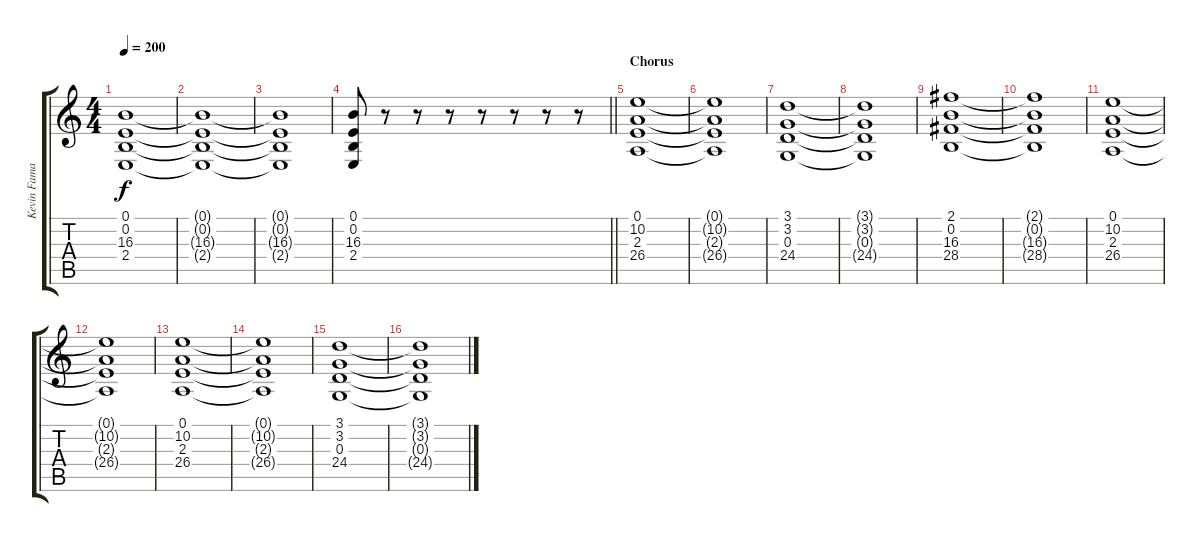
\track ("Kevin Famarin (Keyboards)" "Kevin Fama") {instrument churchorgan}
\staff {score tabs}
\tuning (E4 B3 G3 D3 A2 E2) {hide}
\ts (4 4)
\tempo 200
\clef g2
\ks c
(0.1 0.2 16.3 2.4).1{dy f} |
(0.1{t} 0.2{t} 16.3{t} 2.4{t}).1 |
(0.1{t} 0.2{t} 16.3{t} 2.4{t}).1 |
\barLineRight lightlight
(0.1 0.2 16.3 2.4).8 r.8 r.8 r.8 r.8 r.8 r.8 r.8 |
\section ("" "Chorus")
(0.1 10.2 2.3 26.4).1 |
(0.1{t} 10.2{t} 2.3{t} 26.4{t}).1 |
(3.1 3.2 0.3 24.4).1 |
(3.1{t} 3.2{t} 0.3{t} 24.4{t}).1 |
(2.1 0.2 16.3 28.4).1 |
(2.1{t} 0.2{t} 16.3{t} 28.4{t}).1 |
(0.1 10.2 2.3 26.4).1 |
(0.1{t} 10.2{t} 2.3{t} 26.4{t}).1 |
(0.1 10.2 2.3 26.4).1 |
(0.1{t} 10.2{t} 2.3{t} 26.4{t}).1 |
(3.1 3.2 0.3 24.4).1 |
(3.1{t} 3.2{t} 0.3{t} 24.4{t}).1
